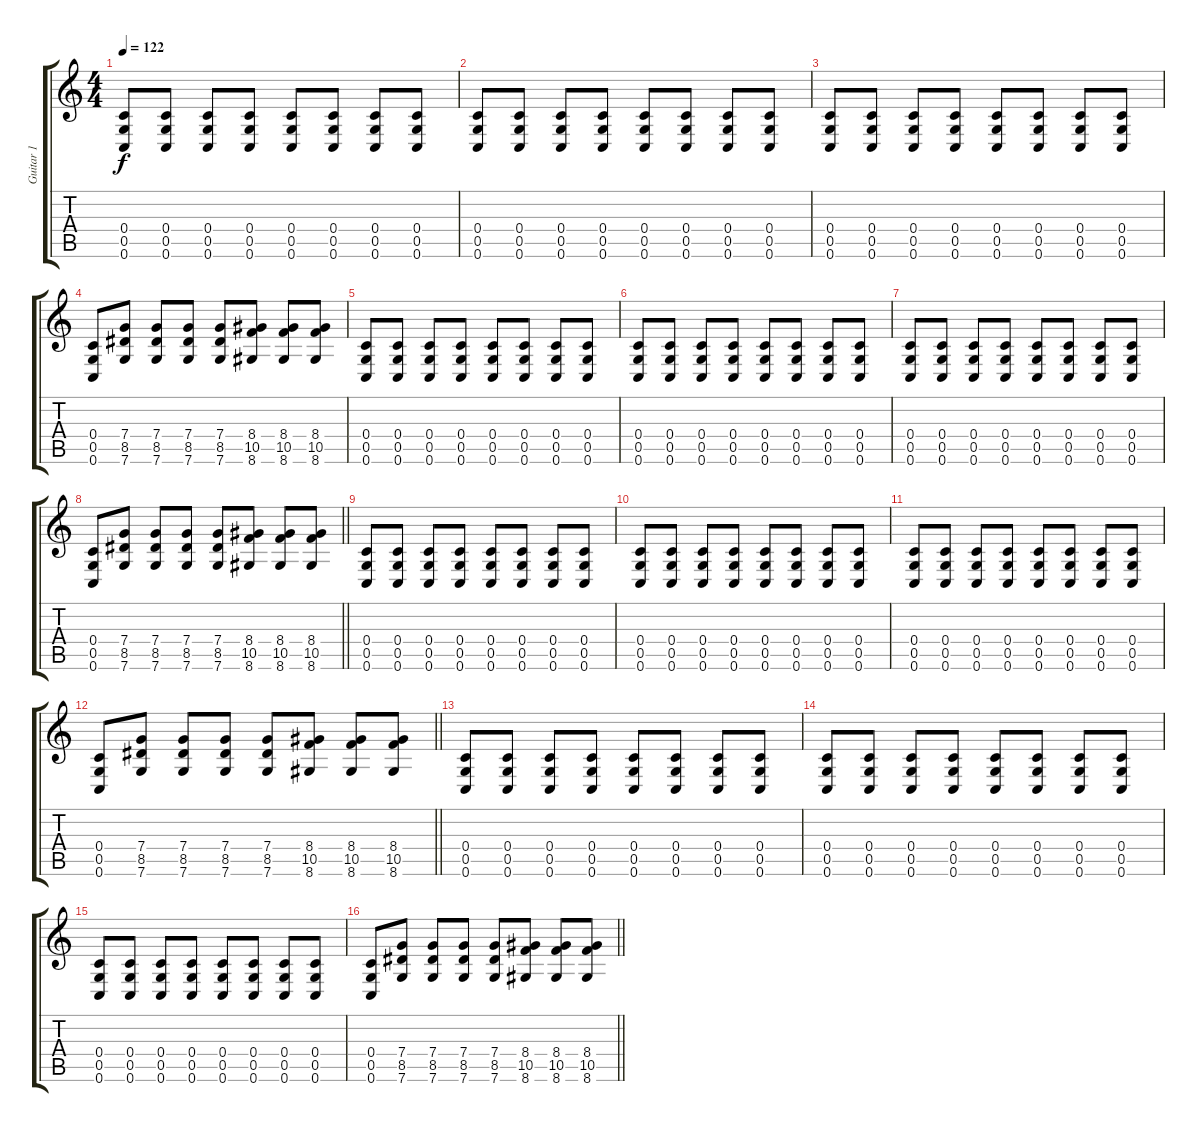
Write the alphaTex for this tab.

\track ("Guitar 1" "Guitar 1") {instrument distortionguitar}
\staff {score tabs}
\tuning (D4 A3 F3 C3 G2 C2) {hide}
\ts (4 4)
\tempo 122
\clef g2
\ks c
(0.4 0.5 0.6).8{dy f} (0.4 0.5 0.6).8 (0.4 0.5 0.6).8 (0.4 0.5 0.6).8 (0.4 0.5 0.6).8 (0.4 0.5 0.6).8 (0.4 0.5 0.6).8 (0.4 0.5 0.6).8 |
(0.4 0.5 0.6).8 (0.4 0.5 0.6).8 (0.4 0.5 0.6).8 (0.4 0.5 0.6).8 (0.4 0.5 0.6).8 (0.4 0.5 0.6).8 (0.4 0.5 0.6).8 (0.4 0.5 0.6).8 |
(0.4 0.5 0.6).8 (0.4 0.5 0.6).8 (0.4 0.5 0.6).8 (0.4 0.5 0.6).8 (0.4 0.5 0.6).8 (0.4 0.5 0.6).8 (0.4 0.5 0.6).8 (0.4 0.5 0.6).8 |
(0.4 0.5 0.6).8 (7.4 8.5 7.6).8 (7.4 8.5 7.6).8 (7.4 8.5 7.6).8 (7.4 8.5 7.6).8 (8.4 10.5 8.6).8 (8.4 10.5 8.6).8 (8.4 10.5 8.6).8 |
(0.4 0.5 0.6).8 (0.4 0.5 0.6).8 (0.4 0.5 0.6).8 (0.4 0.5 0.6).8 (0.4 0.5 0.6).8 (0.4 0.5 0.6).8 (0.4 0.5 0.6).8 (0.4 0.5 0.6).8 |
(0.4 0.5 0.6).8 (0.4 0.5 0.6).8 (0.4 0.5 0.6).8 (0.4 0.5 0.6).8 (0.4 0.5 0.6).8 (0.4 0.5 0.6).8 (0.4 0.5 0.6).8 (0.4 0.5 0.6).8 |
(0.4 0.5 0.6).8 (0.4 0.5 0.6).8 (0.4 0.5 0.6).8 (0.4 0.5 0.6).8 (0.4 0.5 0.6).8 (0.4 0.5 0.6).8 (0.4 0.5 0.6).8 (0.4 0.5 0.6).8 |
\barLineRight lightlight
(0.4 0.5 0.6).8 (7.4 8.5 7.6).8 (7.4 8.5 7.6).8 (7.4 8.5 7.6).8 (7.4 8.5 7.6).8 (8.4 10.5 8.6).8 (8.4 10.5 8.6).8 (8.4 10.5 8.6).8 |
(0.4 0.5 0.6).8 (0.4 0.5 0.6).8 (0.4 0.5 0.6).8 (0.4 0.5 0.6).8 (0.4 0.5 0.6).8 (0.4 0.5 0.6).8 (0.4 0.5 0.6).8 (0.4 0.5 0.6).8 |
(0.4 0.5 0.6).8 (0.4 0.5 0.6).8 (0.4 0.5 0.6).8 (0.4 0.5 0.6).8 (0.4 0.5 0.6).8 (0.4 0.5 0.6).8 (0.4 0.5 0.6).8 (0.4 0.5 0.6).8 |
(0.4 0.5 0.6).8 (0.4 0.5 0.6).8 (0.4 0.5 0.6).8 (0.4 0.5 0.6).8 (0.4 0.5 0.6).8 (0.4 0.5 0.6).8 (0.4 0.5 0.6).8 (0.4 0.5 0.6).8 |
\barLineRight lightlight
(0.4 0.5 0.6).8 (7.4 8.5 7.6).8 (7.4 8.5 7.6).8 (7.4 8.5 7.6).8 (7.4 8.5 7.6).8 (8.4 10.5 8.6).8 (8.4 10.5 8.6).8 (8.4 10.5 8.6).8 |
(0.4 0.5 0.6).8 (0.4 0.5 0.6).8 (0.4 0.5 0.6).8 (0.4 0.5 0.6).8 (0.4 0.5 0.6).8 (0.4 0.5 0.6).8 (0.4 0.5 0.6).8 (0.4 0.5 0.6).8 |
(0.4 0.5 0.6).8 (0.4 0.5 0.6).8 (0.4 0.5 0.6).8 (0.4 0.5 0.6).8 (0.4 0.5 0.6).8 (0.4 0.5 0.6).8 (0.4 0.5 0.6).8 (0.4 0.5 0.6).8 |
(0.4 0.5 0.6).8 (0.4 0.5 0.6).8 (0.4 0.5 0.6).8 (0.4 0.5 0.6).8 (0.4 0.5 0.6).8 (0.4 0.5 0.6).8 (0.4 0.5 0.6).8 (0.4 0.5 0.6).8 |
\barLineRight lightlight
(0.4 0.5 0.6).8 (7.4 8.5 7.6).8 (7.4 8.5 7.6).8 (7.4 8.5 7.6).8 (7.4 8.5 7.6).8 (8.4 10.5 8.6).8 (8.4 10.5 8.6).8 (8.4 10.5 8.6).8
